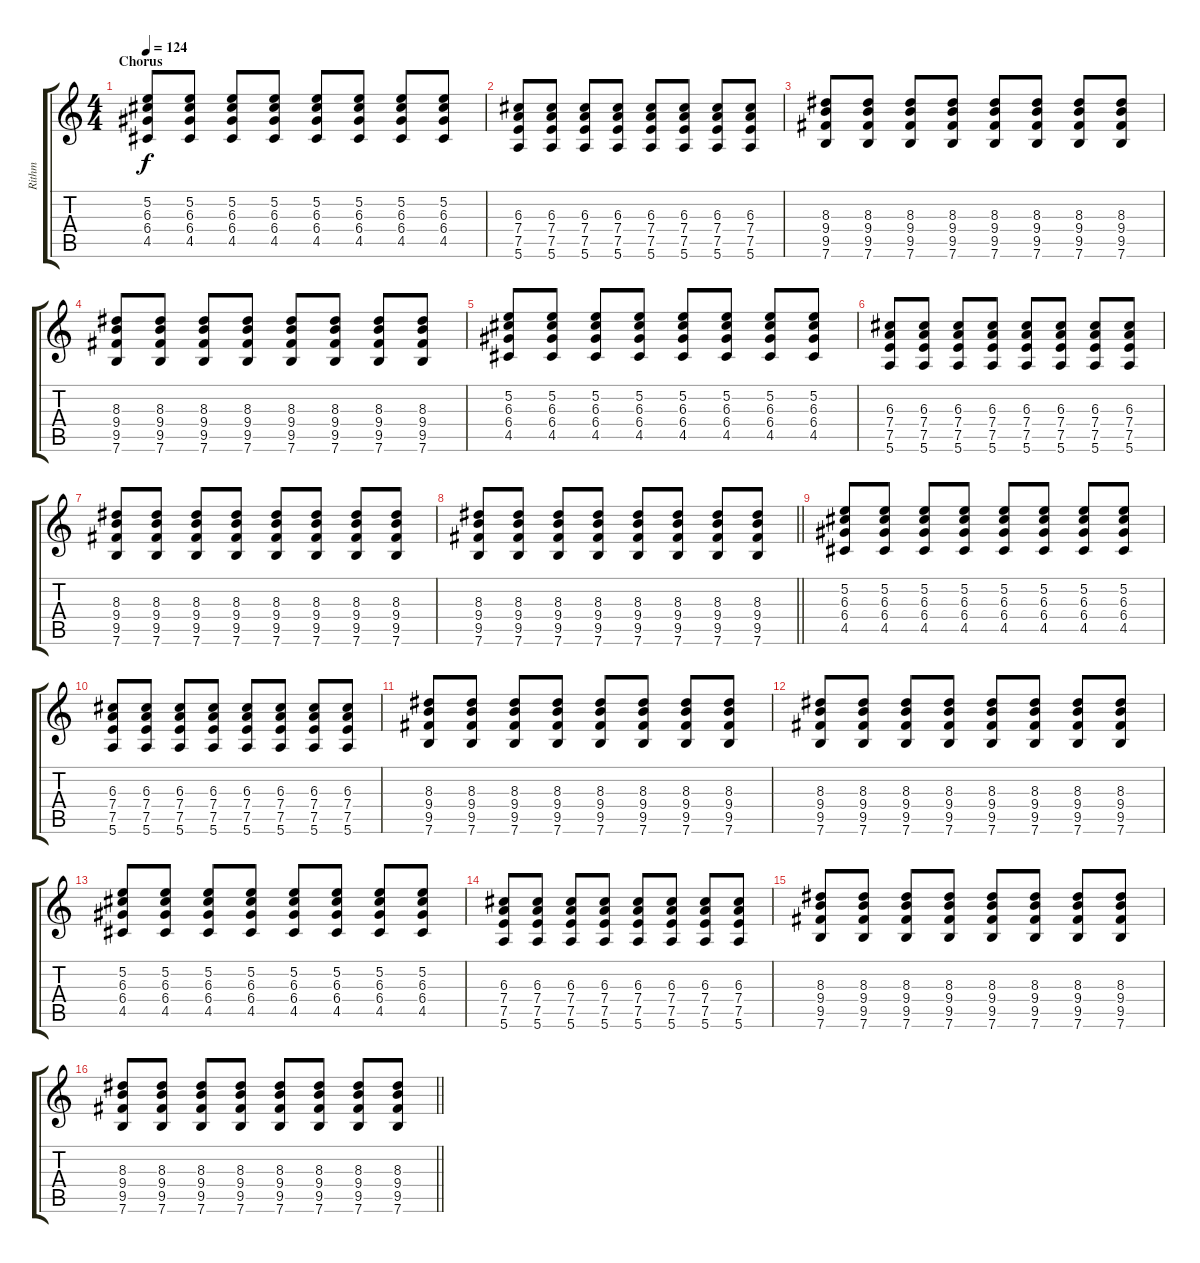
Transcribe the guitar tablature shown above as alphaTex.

\track ("Rithm" "Rithm") {instrument electricguitarclean}
\staff {score tabs}
\tuning (E4 B3 G3 D3 A2 E2) {hide}
\ts (4 4)
\section ("" "Chorus")
\tempo 124
\clef g2
\ks c
(5.2 6.3 6.4 4.5).8{dy f} (5.2 6.3 6.4 4.5).8 (5.2 6.3 6.4 4.5).8 (5.2 6.3 6.4 4.5).8 (5.2 6.3 6.4 4.5).8 (5.2 6.3 6.4 4.5).8 (5.2 6.3 6.4 4.5).8 (5.2 6.3 6.4 4.5).8 |
(6.3 7.4 7.5 5.6).8 (6.3 7.4 7.5 5.6).8 (6.3 7.4 7.5 5.6).8 (6.3 7.4 7.5 5.6).8 (6.3 7.4 7.5 5.6).8 (6.3 7.4 7.5 5.6).8 (6.3 7.4 7.5 5.6).8 (6.3 7.4 7.5 5.6).8 |
(8.3 9.4 9.5 7.6).8 (8.3 9.4 9.5 7.6).8 (8.3 9.4 9.5 7.6).8 (8.3 9.4 9.5 7.6).8 (8.3 9.4 9.5 7.6).8 (8.3 9.4 9.5 7.6).8 (8.3 9.4 9.5 7.6).8 (8.3 9.4 9.5 7.6).8 |
(8.3 9.4 9.5 7.6).8 (8.3 9.4 9.5 7.6).8 (8.3 9.4 9.5 7.6).8 (8.3 9.4 9.5 7.6).8 (8.3 9.4 9.5 7.6).8 (8.3 9.4 9.5 7.6).8 (8.3 9.4 9.5 7.6).8 (8.3 9.4 9.5 7.6).8 |
(5.2 6.3 6.4 4.5).8 (5.2 6.3 6.4 4.5).8 (5.2 6.3 6.4 4.5).8 (5.2 6.3 6.4 4.5).8 (5.2 6.3 6.4 4.5).8 (5.2 6.3 6.4 4.5).8 (5.2 6.3 6.4 4.5).8 (5.2 6.3 6.4 4.5).8 |
(6.3 7.4 7.5 5.6).8 (6.3 7.4 7.5 5.6).8 (6.3 7.4 7.5 5.6).8 (6.3 7.4 7.5 5.6).8 (6.3 7.4 7.5 5.6).8 (6.3 7.4 7.5 5.6).8 (6.3 7.4 7.5 5.6).8 (6.3 7.4 7.5 5.6).8 |
(8.3 9.4 9.5 7.6).8 (8.3 9.4 9.5 7.6).8 (8.3 9.4 9.5 7.6).8 (8.3 9.4 9.5 7.6).8 (8.3 9.4 9.5 7.6).8 (8.3 9.4 9.5 7.6).8 (8.3 9.4 9.5 7.6).8 (8.3 9.4 9.5 7.6).8 |
\barLineRight lightlight
(8.3 9.4 9.5 7.6).8 (8.3 9.4 9.5 7.6).8 (8.3 9.4 9.5 7.6).8 (8.3 9.4 9.5 7.6).8 (8.3 9.4 9.5 7.6).8 (8.3 9.4 9.5 7.6).8 (8.3 9.4 9.5 7.6).8 (8.3 9.4 9.5 7.6).8 |
(5.2 6.3 6.4 4.5).8 (5.2 6.3 6.4 4.5).8 (5.2 6.3 6.4 4.5).8 (5.2 6.3 6.4 4.5).8 (5.2 6.3 6.4 4.5).8 (5.2 6.3 6.4 4.5).8 (5.2 6.3 6.4 4.5).8 (5.2 6.3 6.4 4.5).8 |
(6.3 7.4 7.5 5.6).8 (6.3 7.4 7.5 5.6).8 (6.3 7.4 7.5 5.6).8 (6.3 7.4 7.5 5.6).8 (6.3 7.4 7.5 5.6).8 (6.3 7.4 7.5 5.6).8 (6.3 7.4 7.5 5.6).8 (6.3 7.4 7.5 5.6).8 |
(8.3 9.4 9.5 7.6).8 (8.3 9.4 9.5 7.6).8 (8.3 9.4 9.5 7.6).8 (8.3 9.4 9.5 7.6).8 (8.3 9.4 9.5 7.6).8 (8.3 9.4 9.5 7.6).8 (8.3 9.4 9.5 7.6).8 (8.3 9.4 9.5 7.6).8 |
(8.3 9.4 9.5 7.6).8 (8.3 9.4 9.5 7.6).8 (8.3 9.4 9.5 7.6).8 (8.3 9.4 9.5 7.6).8 (8.3 9.4 9.5 7.6).8 (8.3 9.4 9.5 7.6).8 (8.3 9.4 9.5 7.6).8 (8.3 9.4 9.5 7.6).8 |
(5.2 6.3 6.4 4.5).8 (5.2 6.3 6.4 4.5).8 (5.2 6.3 6.4 4.5).8 (5.2 6.3 6.4 4.5).8 (5.2 6.3 6.4 4.5).8 (5.2 6.3 6.4 4.5).8 (5.2 6.3 6.4 4.5).8 (5.2 6.3 6.4 4.5).8 |
(6.3 7.4 7.5 5.6).8 (6.3 7.4 7.5 5.6).8 (6.3 7.4 7.5 5.6).8 (6.3 7.4 7.5 5.6).8 (6.3 7.4 7.5 5.6).8 (6.3 7.4 7.5 5.6).8 (6.3 7.4 7.5 5.6).8 (6.3 7.4 7.5 5.6).8 |
(8.3 9.4 9.5 7.6).8 (8.3 9.4 9.5 7.6).8 (8.3 9.4 9.5 7.6).8 (8.3 9.4 9.5 7.6).8 (8.3 9.4 9.5 7.6).8 (8.3 9.4 9.5 7.6).8 (8.3 9.4 9.5 7.6).8 (8.3 9.4 9.5 7.6).8 |
\barLineRight lightlight
(8.3 9.4 9.5 7.6).8 (8.3 9.4 9.5 7.6).8 (8.3 9.4 9.5 7.6).8 (8.3 9.4 9.5 7.6).8 (8.3 9.4 9.5 7.6).8 (8.3 9.4 9.5 7.6).8 (8.3 9.4 9.5 7.6).8 (8.3 9.4 9.5 7.6).8
